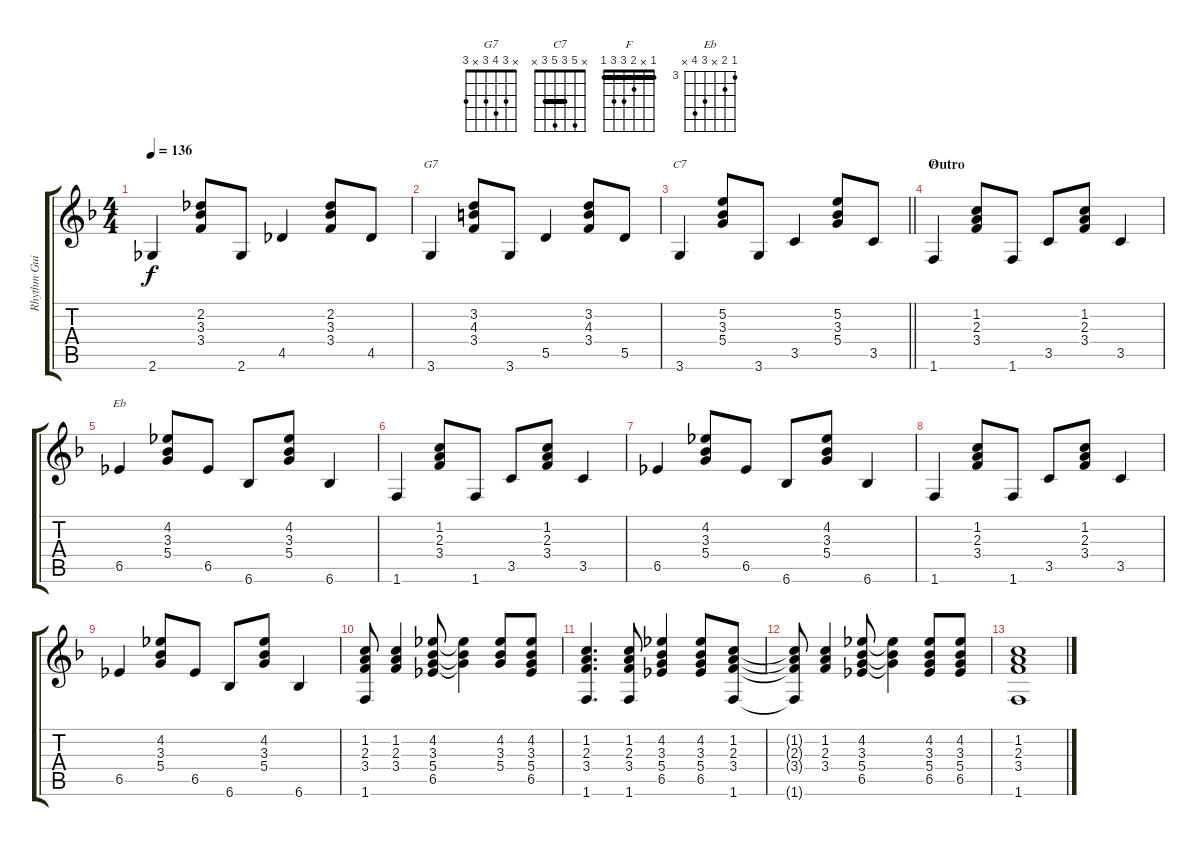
\track ("Rhythm Guitar" "Rhythm Gui") {instrument acousticguitarnylon}
\staff {score tabs}
\tuning (E4 B3 G3 D3 A2 E2) {hide}
\chord ("G7" x 3 4 3 x 3)
\chord ("C7" x 5 3 5 3 x) {barre 3}
\chord ("F" 1 x 2 3 3 1) {barre 1}
\chord ("Eb" 3 4 x 5 6 x) {firstfret 3}
\ts (4 4)
\tempo 136
\clef g2
\ks f
2.6.4{dy f} (2.2 3.3 3.4).8 2.6.8 4.5.4 (2.2 3.3 3.4).8 4.5.8 |
3.6.4{ch "G7"} (3.2 4.3 3.4).8 3.6.8 5.5.4 (3.2 4.3 3.4).8 5.5.8 |
\barLineRight lightlight
3.6.4{ch "C7"} (5.2 3.3 5.4).8 3.6.8 3.5.4 (5.2 3.3 5.4).8 3.5.8 |
\section ("" "Outro")
1.6.4{ch "F"} (1.2 2.3 3.4).8 1.6.8 3.5.8 (1.2 2.3 3.4).8 3.5.4 |
6.5.4{ch "Eb"} (4.2 3.3 5.4).8 6.5.8 6.6.8 (4.2 3.3 5.4).8 6.6.4 |
1.6.4 (1.2 2.3 3.4).8 1.6.8 3.5.8 (1.2 2.3 3.4).8 3.5.4 |
6.5.4 (4.2 3.3 5.4).8 6.5.8 6.6.8 (4.2 3.3 5.4).8 6.6.4 |
1.6.4 (1.2 2.3 3.4).8 1.6.8 3.5.8 (1.2 2.3 3.4).8 3.5.4 |
6.5.4 (4.2 3.3 5.4).8 6.5.8 6.6.8 (4.2 3.3 5.4).8 6.6.4 |
(1.2 2.3 3.4 1.6).8 (1.2 2.3 3.4).4 (4.2 3.3 5.4 6.5).8 (4.2{t} 3.3{t} 5.4{t}).4 (4.2 3.3 5.4).8 (4.2 3.3 5.4 6.5).8 |
(1.2 2.3 3.4 1.6).4{d} (1.2 2.3 3.4 1.6).8 (4.2 3.3 5.4 6.5).4 (4.2 3.3 5.4 6.5).8 (1.2 2.3 3.4 1.6).8 |
(1.2{t} 2.3{t} 3.4{t} 1.6{t}).8 (1.2 2.3 3.4).4 (4.2 3.3 5.4 6.5).8 (4.2{t} 3.3{t} 5.4{t}).4 (4.2 3.3 5.4 6.5).8 (4.2 3.3 5.4 6.5).8 |
(1.2 2.3 3.4 1.6).1
